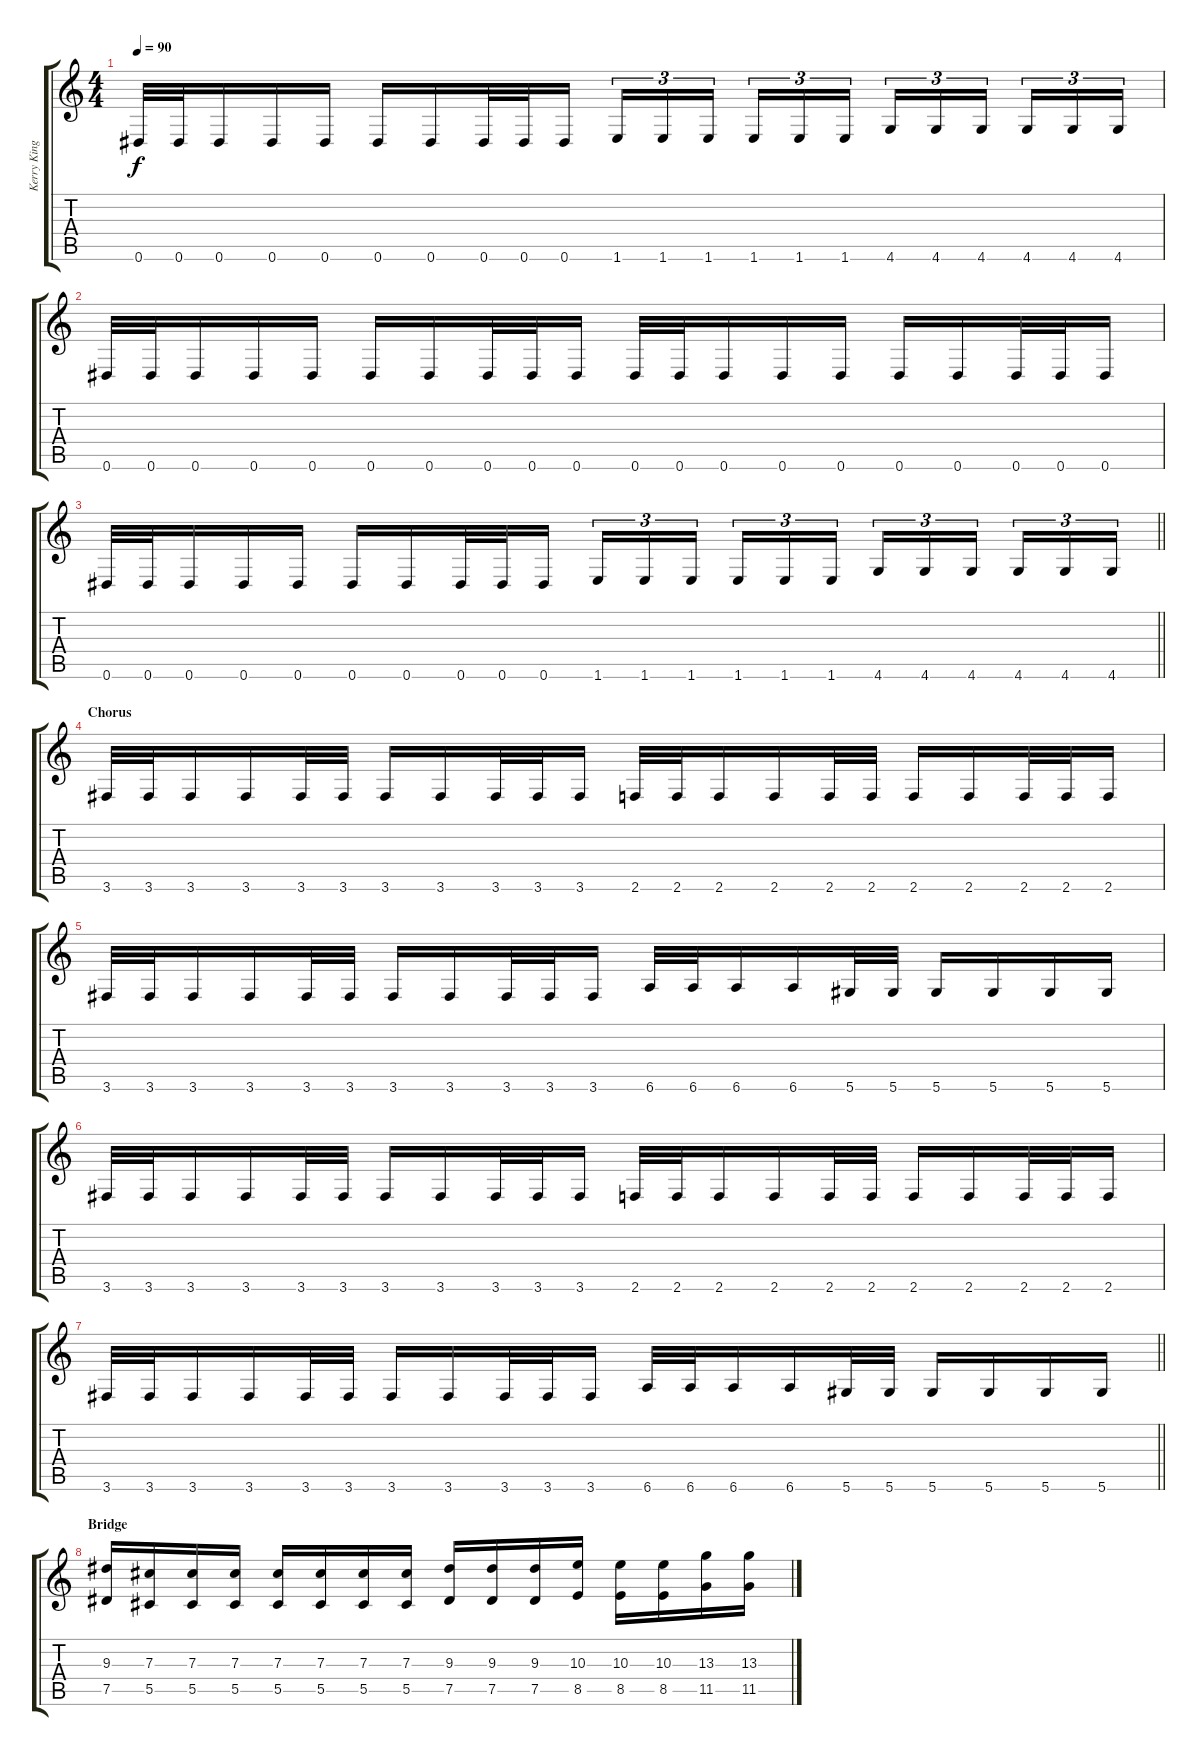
\track ("Kerry King" "Kerry King") {instrument overdrivenguitar}
\staff {score tabs}
\tuning (Eb4 Bb3 Gb3 Db3 Ab2 Eb2) {hide}
\ts (4 4)
\tempo 90
\clef g2
\ks c
0.6.32{dy f} 0.6.32 0.6.16 0.6.16 0.6.16 0.6.16 0.6.16 0.6.32 0.6.32 0.6.16 1.6.16{tu (3 2)} 1.6.16{tu (3 2)} 1.6.16{tu (3 2) beam splitsecondary} 1.6.16{tu (3 2)} 1.6.16{tu (3 2)} 1.6.16{tu (3 2)} 4.6.16{tu (3 2)} 4.6.16{tu (3 2)} 4.6.16{tu (3 2) beam splitsecondary} 4.6.16{tu (3 2)} 4.6.16{tu (3 2)} 4.6.16{tu (3 2)} |
0.6.32 0.6.32 0.6.16 0.6.16 0.6.16 0.6.16 0.6.16 0.6.32 0.6.32 0.6.16 0.6.32 0.6.32 0.6.16 0.6.16 0.6.16 0.6.16 0.6.16 0.6.32 0.6.32 0.6.16 |
\barLineRight lightlight
0.6.32 0.6.32 0.6.16 0.6.16 0.6.16 0.6.16 0.6.16 0.6.32 0.6.32 0.6.16 1.6.16{tu (3 2)} 1.6.16{tu (3 2)} 1.6.16{tu (3 2) beam splitsecondary} 1.6.16{tu (3 2)} 1.6.16{tu (3 2)} 1.6.16{tu (3 2)} 4.6.16{tu (3 2)} 4.6.16{tu (3 2)} 4.6.16{tu (3 2) beam splitsecondary} 4.6.16{tu (3 2)} 4.6.16{tu (3 2)} 4.6.16{tu (3 2)} |
\section ("" "Chorus")
3.6.32 3.6.32 3.6.16 3.6.16 3.6.32 3.6.32 3.6.16 3.6.16 3.6.32 3.6.32 3.6.16 2.6.32 2.6.32 2.6.16 2.6.16 2.6.32 2.6.32 2.6.16 2.6.16 2.6.32 2.6.32 2.6.16 |
3.6.32 3.6.32 3.6.16 3.6.16 3.6.32 3.6.32 3.6.16 3.6.16 3.6.32 3.6.32 3.6.16 6.6.32 6.6.32 6.6.16 6.6.16 5.6.32 5.6.32 5.6.16 5.6.16 5.6.16 5.6.16 |
3.6.32 3.6.32 3.6.16 3.6.16 3.6.32 3.6.32 3.6.16 3.6.16 3.6.32 3.6.32 3.6.16 2.6.32 2.6.32 2.6.16 2.6.16 2.6.32 2.6.32 2.6.16 2.6.16 2.6.32 2.6.32 2.6.16 |
\barLineRight lightlight
3.6.32 3.6.32 3.6.16 3.6.16 3.6.32 3.6.32 3.6.16 3.6.16 3.6.32 3.6.32 3.6.16 6.6.32 6.6.32 6.6.16 6.6.16 5.6.32 5.6.32 5.6.16 5.6.16 5.6.16 5.6.16 |
\section ("" "Bridge")
(9.3 7.5).16 (7.3 5.5).16 (7.3 5.5).16 (7.3 5.5).16 (7.3 5.5).16 (7.3 5.5).16 (7.3 5.5).16 (7.3 5.5).16 (9.3 7.5).16 (9.3 7.5).16 (9.3 7.5).16 (10.3 8.5).16 (10.3 8.5).16 (10.3 8.5).16 (13.3 11.5).16 (13.3 11.5).16
